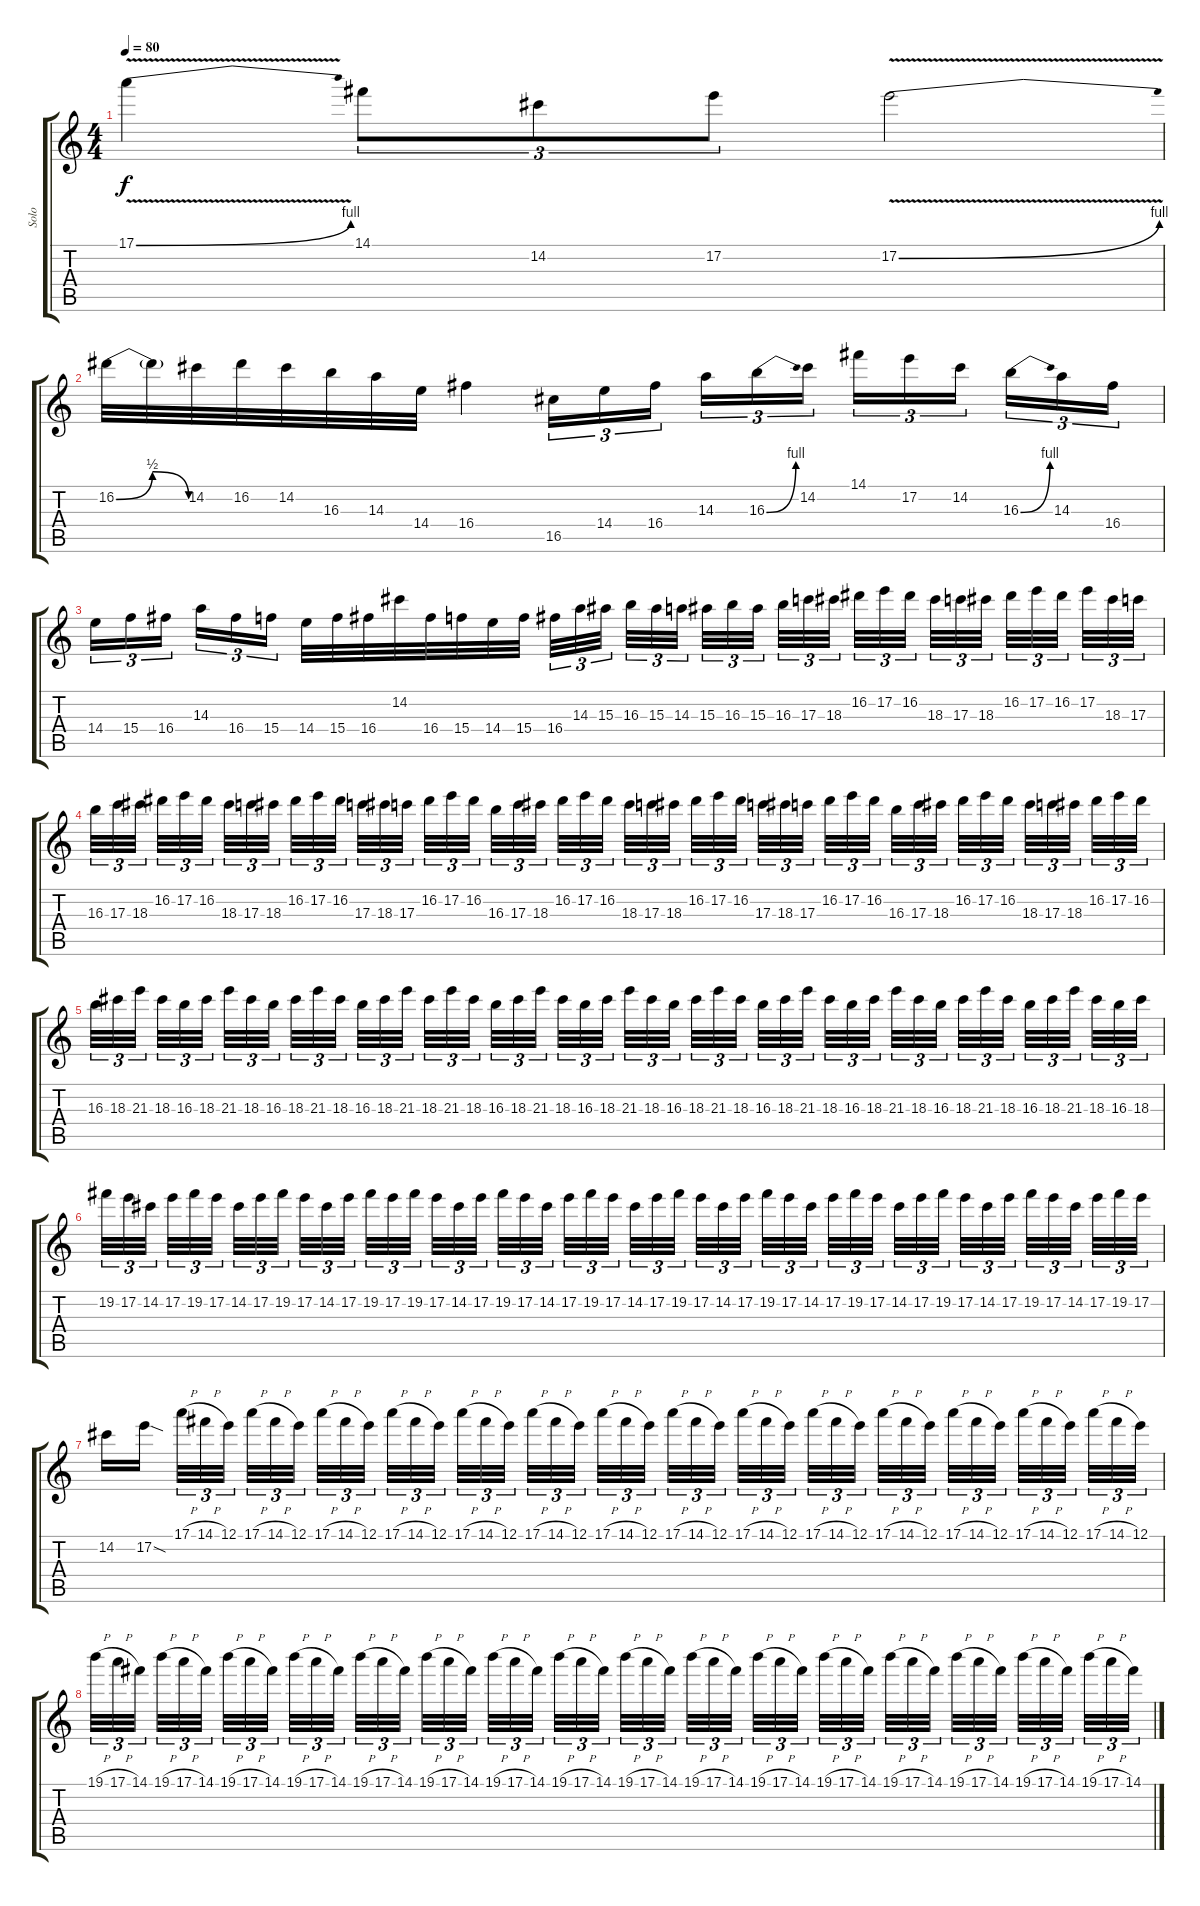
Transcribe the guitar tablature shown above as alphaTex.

\track ("Solo" "Solo") {instrument distortionguitar}
\staff {score tabs}
\tuning (E4 B3 G3 D3 A2 E2) {hide}
\ts (4 4)
\tempo 80
\clef g2
\ks c
17.1{be (bend 0 0 60 4) v}.4{dy f} 14.1.8{tu (3 2)} 14.2.8{tu (3 2)} 17.2.8{tu (3 2)} 17.2{be (bend 0 0 60 4) v}.2 |
16.2{be (bendrelease 0 0 30 2 30 2 60 0)}.32 16.2{t}.32 14.2.32 16.2.32 14.2.32 16.3.32 14.3.32 14.4.32 16.4.4 16.5.16{tu (3 2)} 14.4.16{tu (3 2)} 16.4.16{tu (3 2)} 14.3.16{tu (3 2)} 16.3{be (bend 0 0 60 4)}.16{tu (3 2)} 14.2.16{tu (3 2)} 14.1.16{tu (3 2)} 17.2.16{tu (3 2)} 14.2.16{tu (3 2)} 16.3{be (bend 0 0 60 4)}.16{tu (3 2)} 14.3.16{tu (3 2)} 16.4.16{tu (3 2)} |
14.4.16{tu (3 2)} 15.4.16{tu (3 2)} 16.4.16{tu (3 2)} 14.3.16{tu (3 2)} 16.4.16{tu (3 2)} 15.4.16{tu (3 2)} 14.4.32 15.4.32 16.4.32 14.2.32 16.4.32 15.4.32 14.4.32 15.4.32 16.4.32{tu (3 2)} 14.3.32{tu (3 2)} 15.3.32{tu (3 2)} 16.3.32{tu (3 2)} 15.3.32{tu (3 2)} 14.3.32{tu (3 2)} 15.3.32{tu (3 2)} 16.3.32{tu (3 2)} 15.3.32{tu (3 2)} 16.3.32{tu (3 2)} 17.3.32{tu (3 2)} 18.3.32{tu (3 2)} 16.2.32{tu (3 2)} 17.2.32{tu (3 2)} 16.2.32{tu (3 2)} 18.3.32{tu (3 2)} 17.3.32{tu (3 2)} 18.3.32{tu (3 2)} 16.2.32{tu (3 2)} 17.2.32{tu (3 2)} 16.2.32{tu (3 2)} 17.2.32{tu (3 2)} 18.3.32{tu (3 2)} 17.3.32{tu (3 2)} |
16.3.32{tu (3 2)} 17.3.32{tu (3 2)} 18.3.32{tu (3 2)} 16.2.32{tu (3 2)} 17.2.32{tu (3 2)} 16.2.32{tu (3 2)} 18.3.32{tu (3 2)} 17.3.32{tu (3 2)} 18.3.32{tu (3 2)} 16.2.32{tu (3 2)} 17.2.32{tu (3 2)} 16.2.32{tu (3 2)} 17.3.32{tu (3 2)} 18.3.32{tu (3 2)} 17.3.32{tu (3 2)} 16.2.32{tu (3 2)} 17.2.32{tu (3 2)} 16.2.32{tu (3 2)} 16.3.32{tu (3 2)} 17.3.32{tu (3 2)} 18.3.32{tu (3 2)} 16.2.32{tu (3 2)} 17.2.32{tu (3 2)} 16.2.32{tu (3 2)} 18.3.32{tu (3 2)} 17.3.32{tu (3 2)} 18.3.32{tu (3 2)} 16.2.32{tu (3 2)} 17.2.32{tu (3 2)} 16.2.32{tu (3 2)} 17.3.32{tu (3 2)} 18.3.32{tu (3 2)} 17.3.32{tu (3 2)} 16.2.32{tu (3 2)} 17.2.32{tu (3 2)} 16.2.32{tu (3 2)} 16.3.32{tu (3 2)} 17.3.32{tu (3 2)} 18.3.32{tu (3 2)} 16.2.32{tu (3 2)} 17.2.32{tu (3 2)} 16.2.32{tu (3 2)} 18.3.32{tu (3 2)} 17.3.32{tu (3 2)} 18.3.32{tu (3 2)} 16.2.32{tu (3 2)} 17.2.32{tu (3 2)} 16.2.32{tu (3 2)} |
16.3.32{tu (3 2)} 18.3.32{tu (3 2)} 21.3.32{tu (3 2)} 18.3.32{tu (3 2)} 16.3.32{tu (3 2)} 18.3.32{tu (3 2)} 21.3.32{tu (3 2)} 18.3.32{tu (3 2)} 16.3.32{tu (3 2)} 18.3.32{tu (3 2)} 21.3.32{tu (3 2)} 18.3.32{tu (3 2)} 16.3.32{tu (3 2)} 18.3.32{tu (3 2)} 21.3.32{tu (3 2)} 18.3.32{tu (3 2)} 21.3.32{tu (3 2)} 18.3.32{tu (3 2)} 16.3.32{tu (3 2)} 18.3.32{tu (3 2)} 21.3.32{tu (3 2)} 18.3.32{tu (3 2)} 16.3.32{tu (3 2)} 18.3.32{tu (3 2)} 21.3.32{tu (3 2)} 18.3.32{tu (3 2)} 16.3.32{tu (3 2)} 18.3.32{tu (3 2)} 21.3.32{tu (3 2)} 18.3.32{tu (3 2)} 16.3.32{tu (3 2)} 18.3.32{tu (3 2)} 21.3.32{tu (3 2)} 18.3.32{tu (3 2)} 16.3.32{tu (3 2)} 18.3.32{tu (3 2)} 21.3.32{tu (3 2)} 18.3.32{tu (3 2)} 16.3.32{tu (3 2)} 18.3.32{tu (3 2)} 21.3.32{tu (3 2)} 18.3.32{tu (3 2)} 16.3.32{tu (3 2)} 18.3.32{tu (3 2)} 21.3.32{tu (3 2)} 18.3.32{tu (3 2)} 16.3.32{tu (3 2)} 18.3.32{tu (3 2)} |
19.2.32{tu (3 2)} 17.2.32{tu (3 2)} 14.2.32{tu (3 2)} 17.2.32{tu (3 2)} 19.2.32{tu (3 2)} 17.2.32{tu (3 2)} 14.2.32{tu (3 2)} 17.2.32{tu (3 2)} 19.2.32{tu (3 2)} 17.2.32{tu (3 2)} 14.2.32{tu (3 2)} 17.2.32{tu (3 2)} 19.2.32{tu (3 2)} 17.2.32{tu (3 2)} 19.2.32{tu (3 2)} 17.2.32{tu (3 2)} 14.2.32{tu (3 2)} 17.2.32{tu (3 2)} 19.2.32{tu (3 2)} 17.2.32{tu (3 2)} 14.2.32{tu (3 2)} 17.2.32{tu (3 2)} 19.2.32{tu (3 2)} 17.2.32{tu (3 2)} 14.2.32{tu (3 2)} 17.2.32{tu (3 2)} 19.2.32{tu (3 2)} 17.2.32{tu (3 2)} 14.2.32{tu (3 2)} 17.2.32{tu (3 2)} 19.2.32{tu (3 2)} 17.2.32{tu (3 2)} 14.2.32{tu (3 2)} 17.2.32{tu (3 2)} 19.2.32{tu (3 2)} 17.2.32{tu (3 2)} 14.2.32{tu (3 2)} 17.2.32{tu (3 2)} 19.2.32{tu (3 2)} 17.2.32{tu (3 2)} 14.2.32{tu (3 2)} 17.2.32{tu (3 2)} 19.2.32{tu (3 2)} 17.2.32{tu (3 2)} 14.2.32{tu (3 2)} 17.2.32{tu (3 2)} 19.2.32{tu (3 2)} 17.2.32{tu (3 2)} |
14.2.16 17.2{sod}.16 17.1{h}.32{tu (3 2)} 14.1{h}.32{tu (3 2)} 12.1.32{tu (3 2)} 17.1{h}.32{tu (3 2)} 14.1{h}.32{tu (3 2)} 12.1.32{tu (3 2)} 17.1{h}.32{tu (3 2)} 14.1{h}.32{tu (3 2)} 12.1.32{tu (3 2)} 17.1{h}.32{tu (3 2)} 14.1{h}.32{tu (3 2)} 12.1.32{tu (3 2)} 17.1{h}.32{tu (3 2)} 14.1{h}.32{tu (3 2)} 12.1.32{tu (3 2)} 17.1{h}.32{tu (3 2)} 14.1{h}.32{tu (3 2)} 12.1.32{tu (3 2)} 17.1{h}.32{tu (3 2)} 14.1{h}.32{tu (3 2)} 12.1.32{tu (3 2)} 17.1{h}.32{tu (3 2)} 14.1{h}.32{tu (3 2)} 12.1.32{tu (3 2)} 17.1{h}.32{tu (3 2)} 14.1{h}.32{tu (3 2)} 12.1.32{tu (3 2)} 17.1{h}.32{tu (3 2)} 14.1{h}.32{tu (3 2)} 12.1.32{tu (3 2)} 17.1{h}.32{tu (3 2)} 14.1{h}.32{tu (3 2)} 12.1.32{tu (3 2)} 17.1{h}.32{tu (3 2)} 14.1{h}.32{tu (3 2)} 12.1.32{tu (3 2)} 17.1{h}.32{tu (3 2)} 14.1{h}.32{tu (3 2)} 12.1.32{tu (3 2)} 17.1{h}.32{tu (3 2)} 14.1{h}.32{tu (3 2)} 12.1.32{tu (3 2)} |
19.1{h}.32{tu (3 2)} 17.1{h}.32{tu (3 2)} 14.1.32{tu (3 2)} 19.1{h}.32{tu (3 2)} 17.1{h}.32{tu (3 2)} 14.1.32{tu (3 2)} 19.1{h}.32{tu (3 2)} 17.1{h}.32{tu (3 2)} 14.1.32{tu (3 2)} 19.1{h}.32{tu (3 2)} 17.1{h}.32{tu (3 2)} 14.1.32{tu (3 2)} 19.1{h}.32{tu (3 2)} 17.1{h}.32{tu (3 2)} 14.1.32{tu (3 2)} 19.1{h}.32{tu (3 2)} 17.1{h}.32{tu (3 2)} 14.1.32{tu (3 2)} 19.1{h}.32{tu (3 2)} 17.1{h}.32{tu (3 2)} 14.1.32{tu (3 2)} 19.1{h}.32{tu (3 2)} 17.1{h}.32{tu (3 2)} 14.1.32{tu (3 2)} 19.1{h}.32{tu (3 2)} 17.1{h}.32{tu (3 2)} 14.1.32{tu (3 2)} 19.1{h}.32{tu (3 2)} 17.1{h}.32{tu (3 2)} 14.1.32{tu (3 2)} 19.1{h}.32{tu (3 2)} 17.1{h}.32{tu (3 2)} 14.1.32{tu (3 2)} 19.1{h}.32{tu (3 2)} 17.1{h}.32{tu (3 2)} 14.1.32{tu (3 2)} 19.1{h}.32{tu (3 2)} 17.1{h}.32{tu (3 2)} 14.1.32{tu (3 2)} 19.1{h}.32{tu (3 2)} 17.1{h}.32{tu (3 2)} 14.1.32{tu (3 2)} 19.1{h}.32{tu (3 2)} 17.1{h}.32{tu (3 2)} 14.1.32{tu (3 2)} 19.1{h}.32{tu (3 2)} 17.1{h}.32{tu (3 2)} 14.1.32{tu (3 2)}
